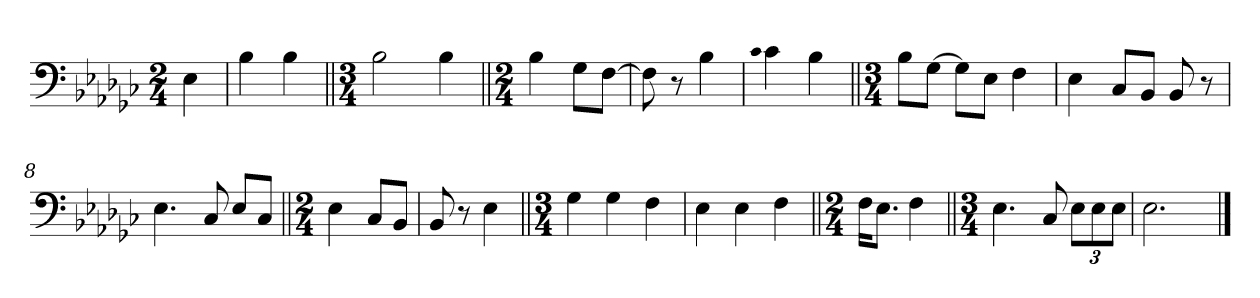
**kern
*part1
*staff1
*clefF4
*k[b-e-a-d-g-c-]
*M2/4
=
4E-\
=1
4B-\
4B-\
=2||
*M3/4
2B-\
4B-\
=3||
*M2/4
4B-\
8G-\L
[8F\J
=4
8F\]
8r
4B-\
=5
qc-
4c-\
4B-\
=6||
*M3/4
8B-\L
[8G-\J
8G-\L]
8E-\J
4F\
=7
4E-\
8C-/L
8BB-/J
8BB-/
8r
=8
4.E-\
8C-/
8E-/L
8C-/J
=9||
*M2/4
4E-\
8C-/L
8BB-/J
=10
8BB-/
8r
4E-\
=11||
*M3/4
4G-\
4G-\
4F\
=12
4E-\
4E-\
4F\
=13||
*M2/4
16F\KL
8.E-\J
4F\
=14||
*M3/4
4.E-\
8C-/
12E-\L
12E-\
12E-\J
=15
2.E-\
==
*-
